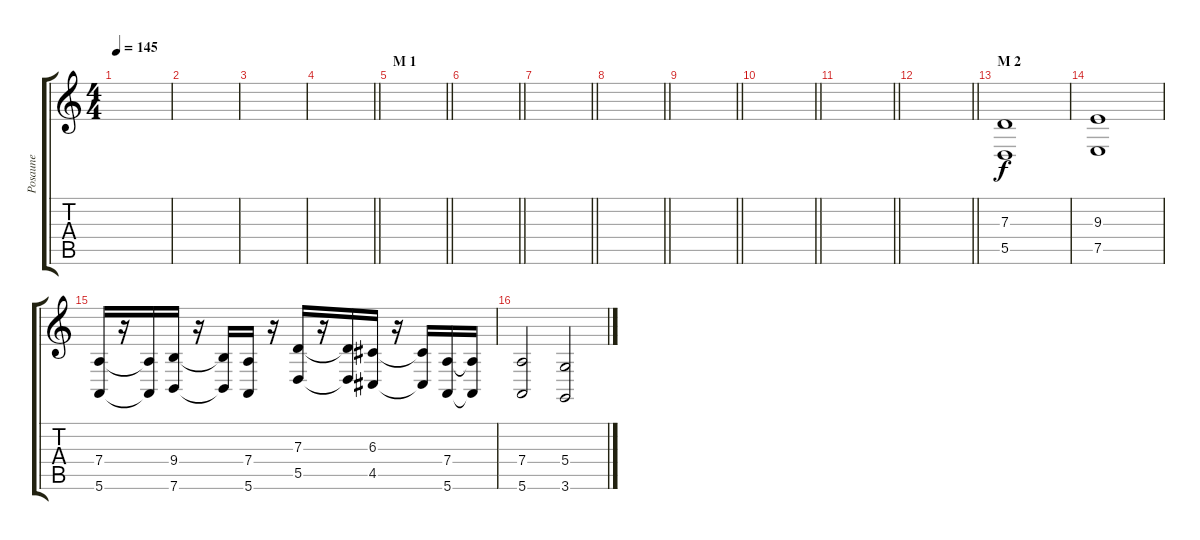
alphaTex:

\track ("Posaune" "Posaune") {instrument trombone}
\staff {score tabs}
\tuning (E4 B3 G3 D3 A2 E2) {hide}
\ts (4 4)
\tempo 145
\clef g2
\ks c
|
|
|
\barLineRight lightlight
|
\section ("" "M 1")
\barLineRight lightlight
|
\barLineRight lightlight
|
\barLineRight lightlight
|
\barLineRight lightlight
|
\barLineRight lightlight
|
\barLineRight lightlight
|
\barLineRight lightlight
|
\barLineRight lightlight
|
\section ("" "M 2")
(7.3 5.5).1 |
(9.3 7.5).1 |
(7.4 5.6).16 r.16 (7.4{t} 5.6{t}).16 (9.4 7.6).16 r.16 (9.4{t} 7.6{t}).16 (7.4 5.6).16 r.16 (7.3 5.5).16 r.16 (7.3{t} 5.5{t}).16 (6.3 4.5).16 r.16 (6.3{t} 4.5{t}).16 (7.4 5.6).16 (7.4{t} 5.6{t}).16 |
(7.4 5.6).2 (5.4 3.6).2
